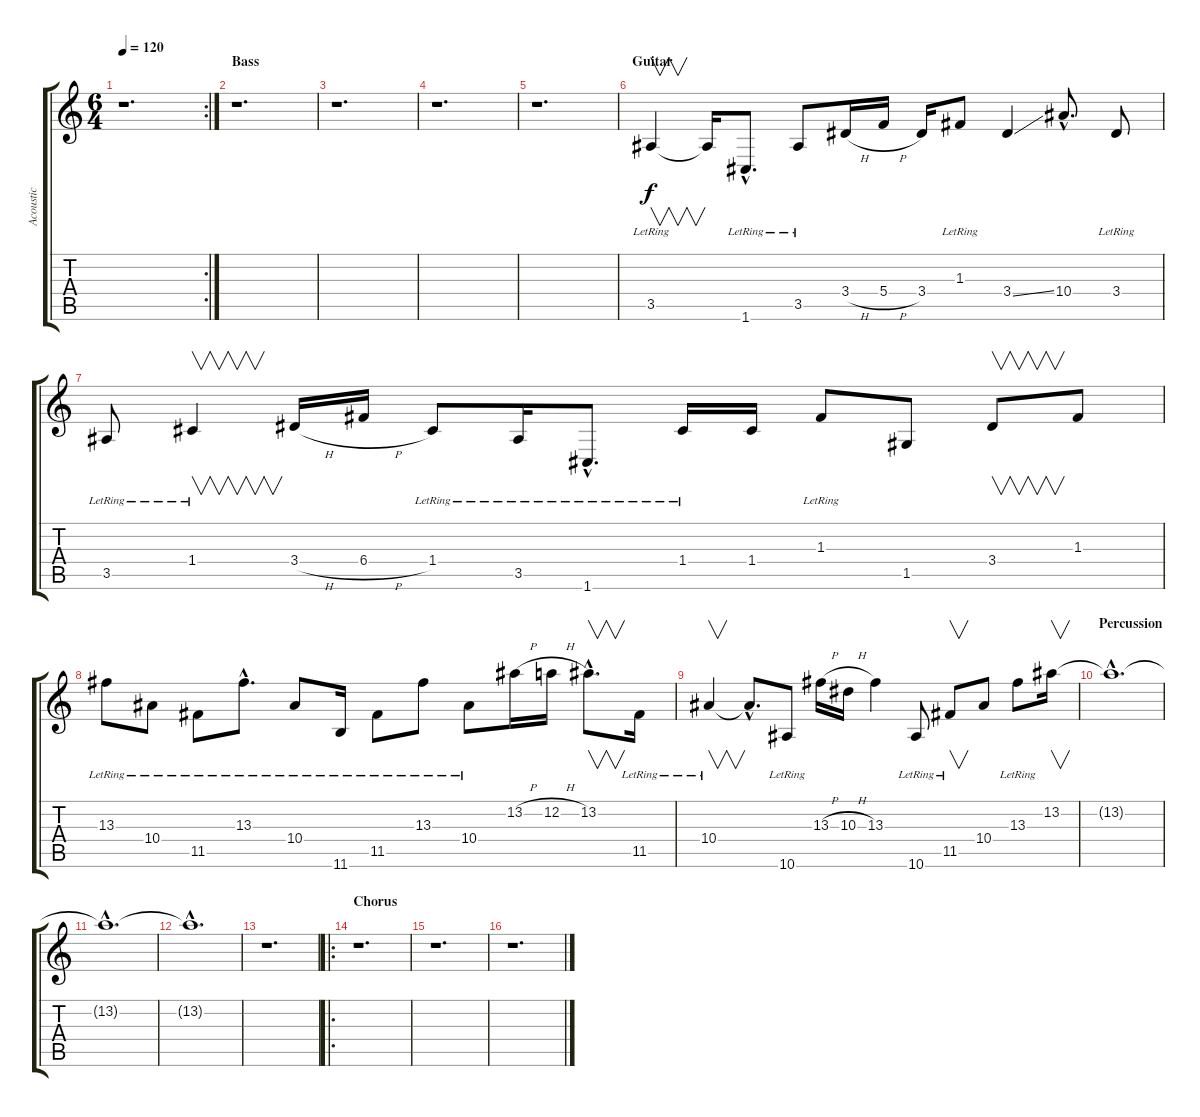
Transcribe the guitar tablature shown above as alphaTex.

\track ("Acoustic  Guitar 1" "Acoustic  ") {instrument acousticguitarsteel}
\staff {score tabs}
\tuning (D4 A3 F3 C3 G2 C2) {hide}
\rc 2
\ts (6 4)
\tempo 120
\clef g2
\ks c
r.1{d dy f} |
\section ("" "Bass")
r.1{d} |
r.1{d} |
r.1{d} |
r.1{d} |
\section ("" "Guitar")
3.5{lr}.4{v volume 14} 3.5{t}.16 1.6{hac lr}.8{d} 3.5{lr}.8 3.4{h}.16 5.4{h}.16 3.4.16 1.3{lr}.8 3.4{ss}.4 10.4{hac}.8{d} 3.4{lr}.8 |
3.5{lr}.8 1.4{lr}.4{v} 3.4{h}.16 6.4{h}.16 1.4{lr}.8 3.5{lr}.16 1.6{hac lr}.8{d} 1.4{lr}.16 1.4.16 1.3{lr}.8 1.5.8 3.4.8{v} 1.3.8 |
13.3{lr}.8 10.4{lr}.8 11.5{lr}.8 13.3{hac lr}.8{d} 10.4{lr}.8 11.6{lr}.16 11.5{lr}.8 13.3{lr}.8 10.4{lr}.8 13.2{h}.16 12.2{h}.16 13.2{hac}.8{v d} 11.5{lr}.16 |
10.4{lr}.4{v} 10.4{hac t}.8{d} 10.6{lr}.8 13.3{h}.16 10.3{h}.16 13.3.4 10.6{lr}.8 11.5{lr}.8{v} 10.4.8 13.3{lr}.8 13.2.16{v} |
\section ("" "Percussion")
13.2{hac t}.1{d} |
13.2{hac t}.1{d} |
13.2{hac t}.1{d} |
r.1{d volume 12} |
\ro
\section ("" "Chorus")
r.1{d} |
r.1{d} |
r.1{d}
